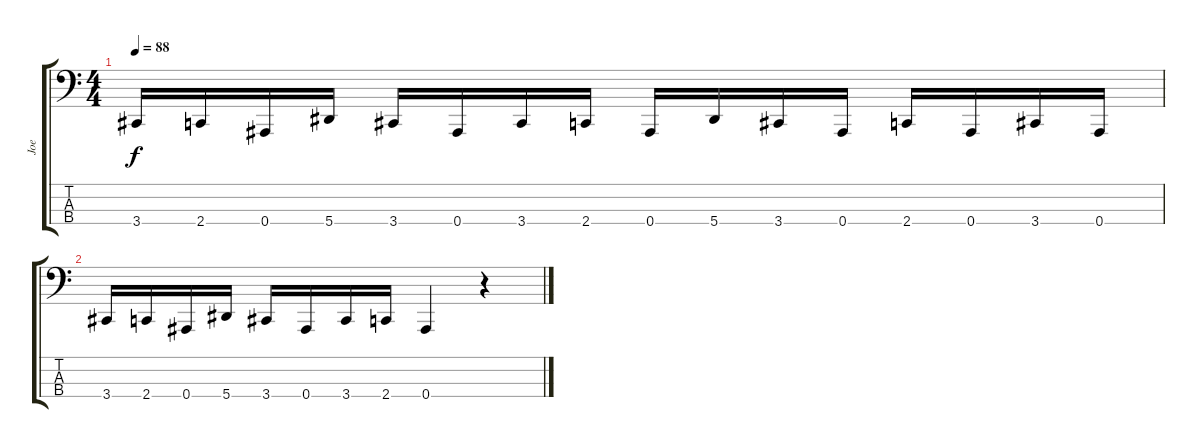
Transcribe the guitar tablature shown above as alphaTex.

\track ("Joe" "Joe") {instrument electricbasspick}
\staff {score tabs}
\tuning (Eb2 Bb1 F1 Bb0) {hide}
\ts (4 4)
\tempo 88
\clef f4
\ks c
3.4.16{dy f} 2.4.16 0.4.16 5.4.16 3.4.16 0.4.16 3.4.16 2.4.16 0.4.16 5.4.16 3.4.16 0.4.16 2.4.16 0.4.16 3.4.16 0.4.16 |
3.4.16 2.4.16 0.4.16 5.4.16 3.4.16 0.4.16 3.4.16 2.4.16 0.4.4 r.4
